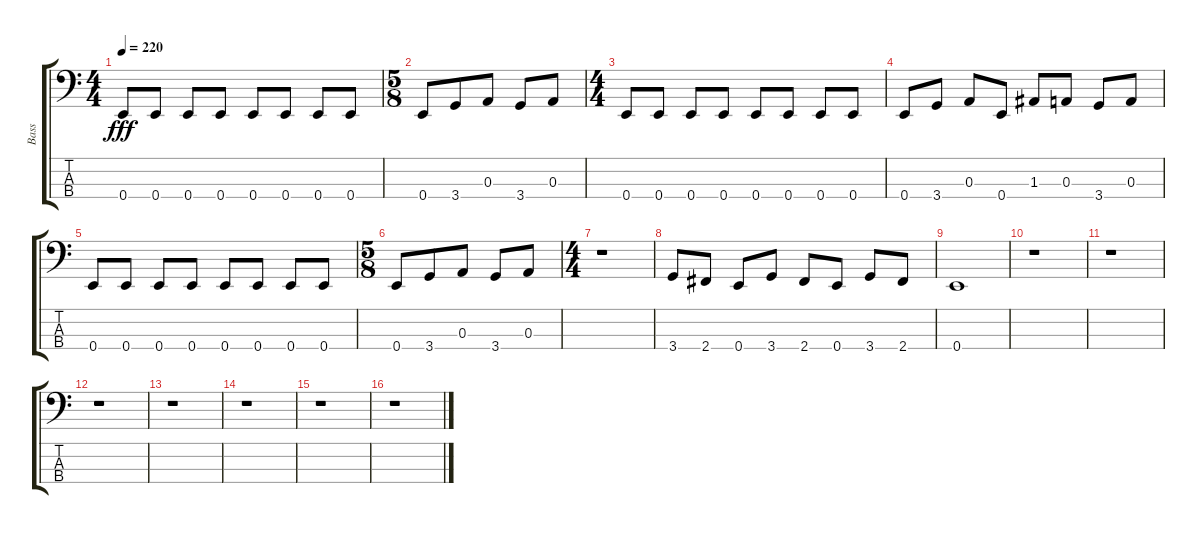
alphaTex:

\track ("Bass" "Bass") {instrument electricbassfinger}
\staff {score tabs}
\tuning (G2 D2 A1 E1) {hide}
\ts (4 4)
\tempo 220
\clef f4
\ks c
0.4.8{dy fff} 0.4.8 0.4.8 0.4.8 0.4.8 0.4.8 0.4.8 0.4.8 |
\ts (5 8)
0.4.8 3.4.8 0.3.8 3.4.8 0.3.8 |
\ts (4 4)
0.4.8 0.4.8 0.4.8 0.4.8 0.4.8 0.4.8 0.4.8 0.4.8 |
0.4.8 3.4.8 0.3.8 0.4.8 1.3.8 0.3.8 3.4.8 0.3.8 |
0.4.8 0.4.8 0.4.8 0.4.8 0.4.8 0.4.8 0.4.8 0.4.8 |
\ts (5 8)
0.4.8 3.4.8 0.3.8 3.4.8 0.3.8 |
\ts (4 4)
r.1 |
3.4.8 2.4.8 0.4.8 3.4.8 2.4.8 0.4.8 3.4.8 2.4.8 |
0.4.1 |
r.1 |
r.1 |
r.1 |
r.1 |
r.1 |
r.1 |
r.1
